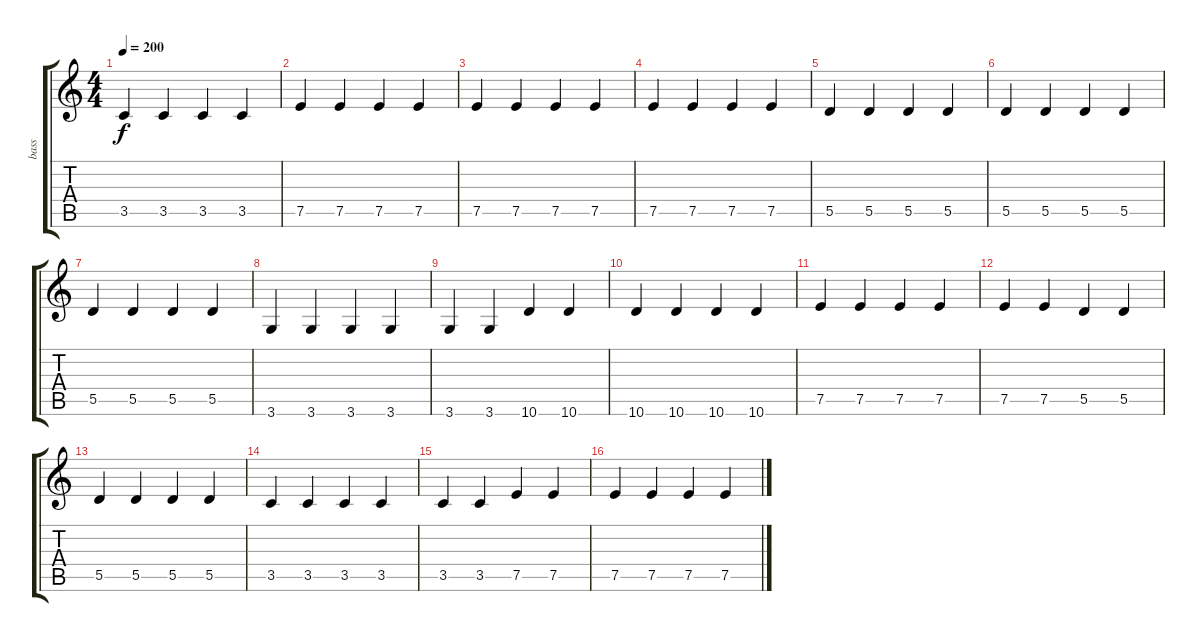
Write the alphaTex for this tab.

\track ("bass" "bass") {instrument electricbasspick}
\staff {score tabs}
\tuning (E4 B3 G3 D3 A2 E2) {hide}
\ts (4 4)
\tempo 200
\clef g2
\ks c
3.5.4{dy f} 3.5.4 3.5.4 3.5.4 |
7.5.4 7.5.4 7.5.4 7.5.4 |
7.5.4 7.5.4 7.5.4 7.5.4 |
7.5.4 7.5.4 7.5.4 7.5.4 |
5.5.4 5.5.4 5.5.4 5.5.4 |
5.5.4 5.5.4 5.5.4 5.5.4 |
5.5.4 5.5.4 5.5.4 5.5.4 |
3.6.4 3.6.4 3.6.4 3.6.4 |
3.6.4 3.6.4 10.6.4 10.6.4 |
10.6.4 10.6.4 10.6.4 10.6.4 |
7.5.4 7.5.4 7.5.4 7.5.4 |
7.5.4 7.5.4 5.5.4 5.5.4 |
5.5.4 5.5.4 5.5.4 5.5.4 |
3.5.4 3.5.4 3.5.4 3.5.4 |
3.5.4 3.5.4 7.5.4 7.5.4 |
7.5.4 7.5.4 7.5.4 7.5.4
